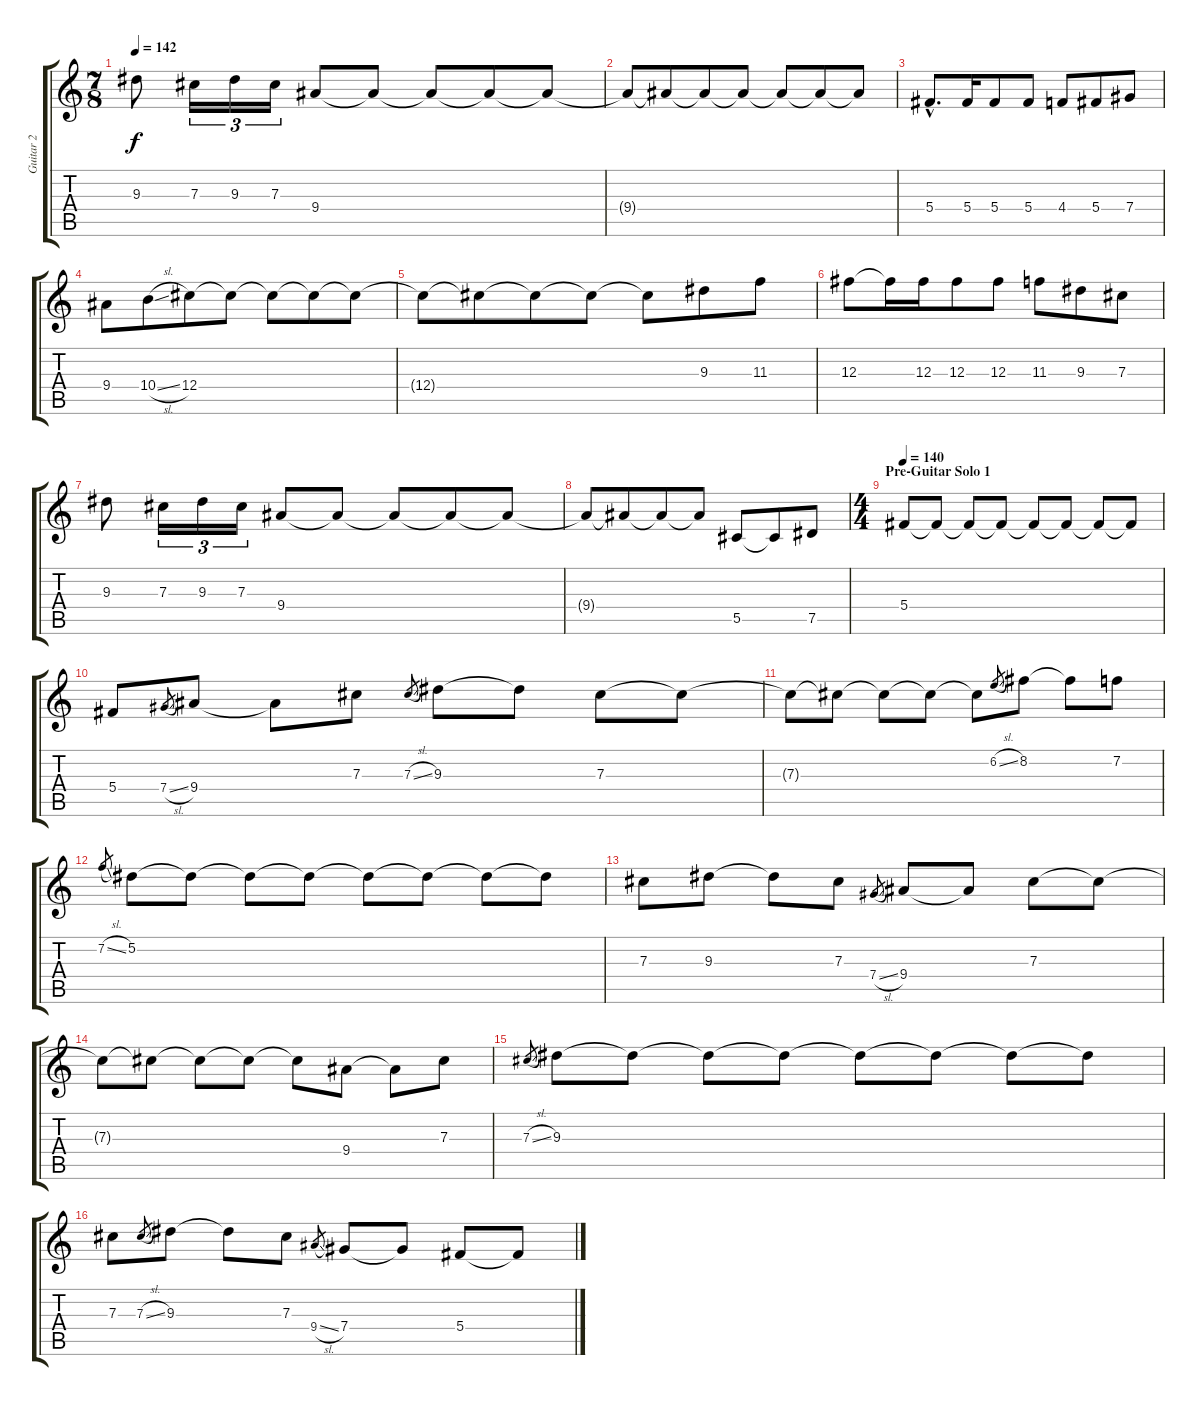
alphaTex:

\track ("Guitar 2" "Guitar 2") {instrument overdrivenguitar}
\staff {score tabs}
\tuning (Eb4 Bb3 Gb3 Db3 Ab2 Eb2) {hide}
\ts (7 8)
\tempo 142
\clef g2
\ks c
9.3.8{dy f} 7.3.16{tu (3 2)} 9.3.16{tu (3 2)} 7.3.16{tu (3 2)} 9.4.8 9.4{t}.8 9.4{t}.8 9.4{t}.8 9.4{t}.8 |
9.4{t}.8 9.4{t}.8 9.4{t}.8 9.4{t}.8 9.4{t}.8 9.4{t}.8 9.4{t}.8 |
5.4{hac}.8{d} 5.4.16 5.4.8 5.4.8 4.4.8 5.4.8 7.4.8 |
9.4.8 10.4{sl}.8 12.4.8 12.4{t}.8 12.4{t}.8 12.4{t}.8 12.4{t}.8 |
12.4{t}.8 12.4{t}.8 12.4{t}.8 12.4{t}.8 12.4{t}.8 9.3.8 11.3.8 |
12.3.8 12.3{t}.16 12.3.16 12.3.8 12.3.8 11.3.8 9.3.8 7.3.8 |
9.3.8 7.3.16{tu (3 2)} 9.3.16{tu (3 2)} 7.3.16{tu (3 2)} 9.4.8 9.4{t}.8 9.4{t}.8 9.4{t}.8 9.4{t}.8 |
9.4{t}.8 9.4{t}.8 9.4{t}.8 9.4{t}.8 5.5.8 5.5{t}.8 7.5.8 |
\ts (4 4)
\section ("" "Pre-Guitar Solo 1")
\tempo 140
5.4.8 5.4{t}.8 5.4{t}.8 5.4{t}.8 5.4{t}.8 5.4{t}.8 5.4{t}.8 5.4{t}.8 |
5.4.8 7.4{sl}.8{gr} 9.4.8 9.4{t}.8 7.3.8 7.3{sl}.8{gr} 9.3.8 9.3{t}.8 7.3.8 7.3{t}.8 |
7.3{t}.8 7.3{t}.8 7.3{t}.8 7.3{t}.8 7.3{t}.8 6.2{sl}.8{gr} 8.2.8 8.2{t}.8 7.2.8 |
7.2{sl}.8{gr} 5.2.8 5.2{t}.8 5.2{t}.8 5.2{t}.8 5.2{t}.8 5.2{t}.8 5.2{t}.8 5.2{t}.8 |
7.3.8 9.3.8 9.3{t}.8 7.3.8 7.4{sl}.8{gr} 9.4.8 9.4{t}.8 7.3.8 7.3{t}.8 |
7.3{t}.8 7.3{t}.8 7.3{t}.8 7.3{t}.8 7.3{t}.8 9.4.8 9.4{t}.8 7.3.8 |
7.3{sl}.8{gr} 9.3.8 9.3{t}.8 9.3{t}.8 9.3{t}.8 9.3{t}.8 9.3{t}.8 9.3{t}.8 9.3{t}.8 |
7.3.8 7.3{sl}.8{gr} 9.3.8 9.3{t}.8 7.3.8 9.4{sl}.8{gr} 7.4.8 7.4{t}.8 5.4.8 5.4{t}.8
